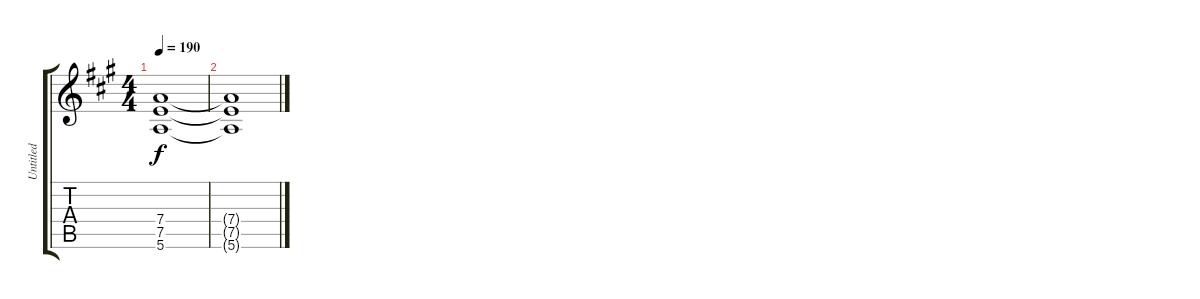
\track ("Untitled" "Untitled") {instrument distortionguitar}
\staff {score tabs}
\tuning (E4 B3 G3 D3 A2 E2) {hide}
\ts (4 4)
\tempo 190
\clef g2
\ks a
(7.4{t} 7.5{t} 5.6{t}).1{dy f} |
(7.4{t} 7.5{t} 5.6{t}).1
